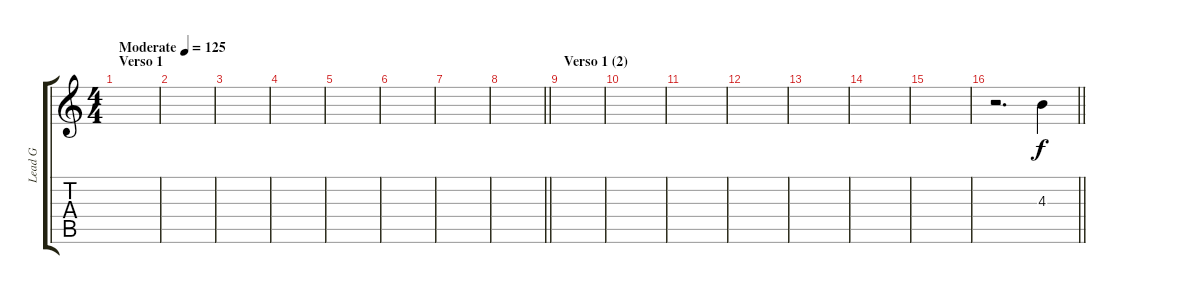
\track ("Lead G" "Lead G") {instrument distortionguitar}
\staff {score tabs}
\tuning (E4 B3 G3 D3 A2 E2) {hide}
\ts (4 4)
\section ("" "Verso 1")
\tempo (125 "Moderate")
\clef g2
\ks c
|
|
|
|
|
|
|
\barLineRight lightlight
|
\section ("" "Verso 1 (2)")
|
|
|
|
|
|
|
\barLineRight lightlight
r.2{d} 4.3{sl}.4
